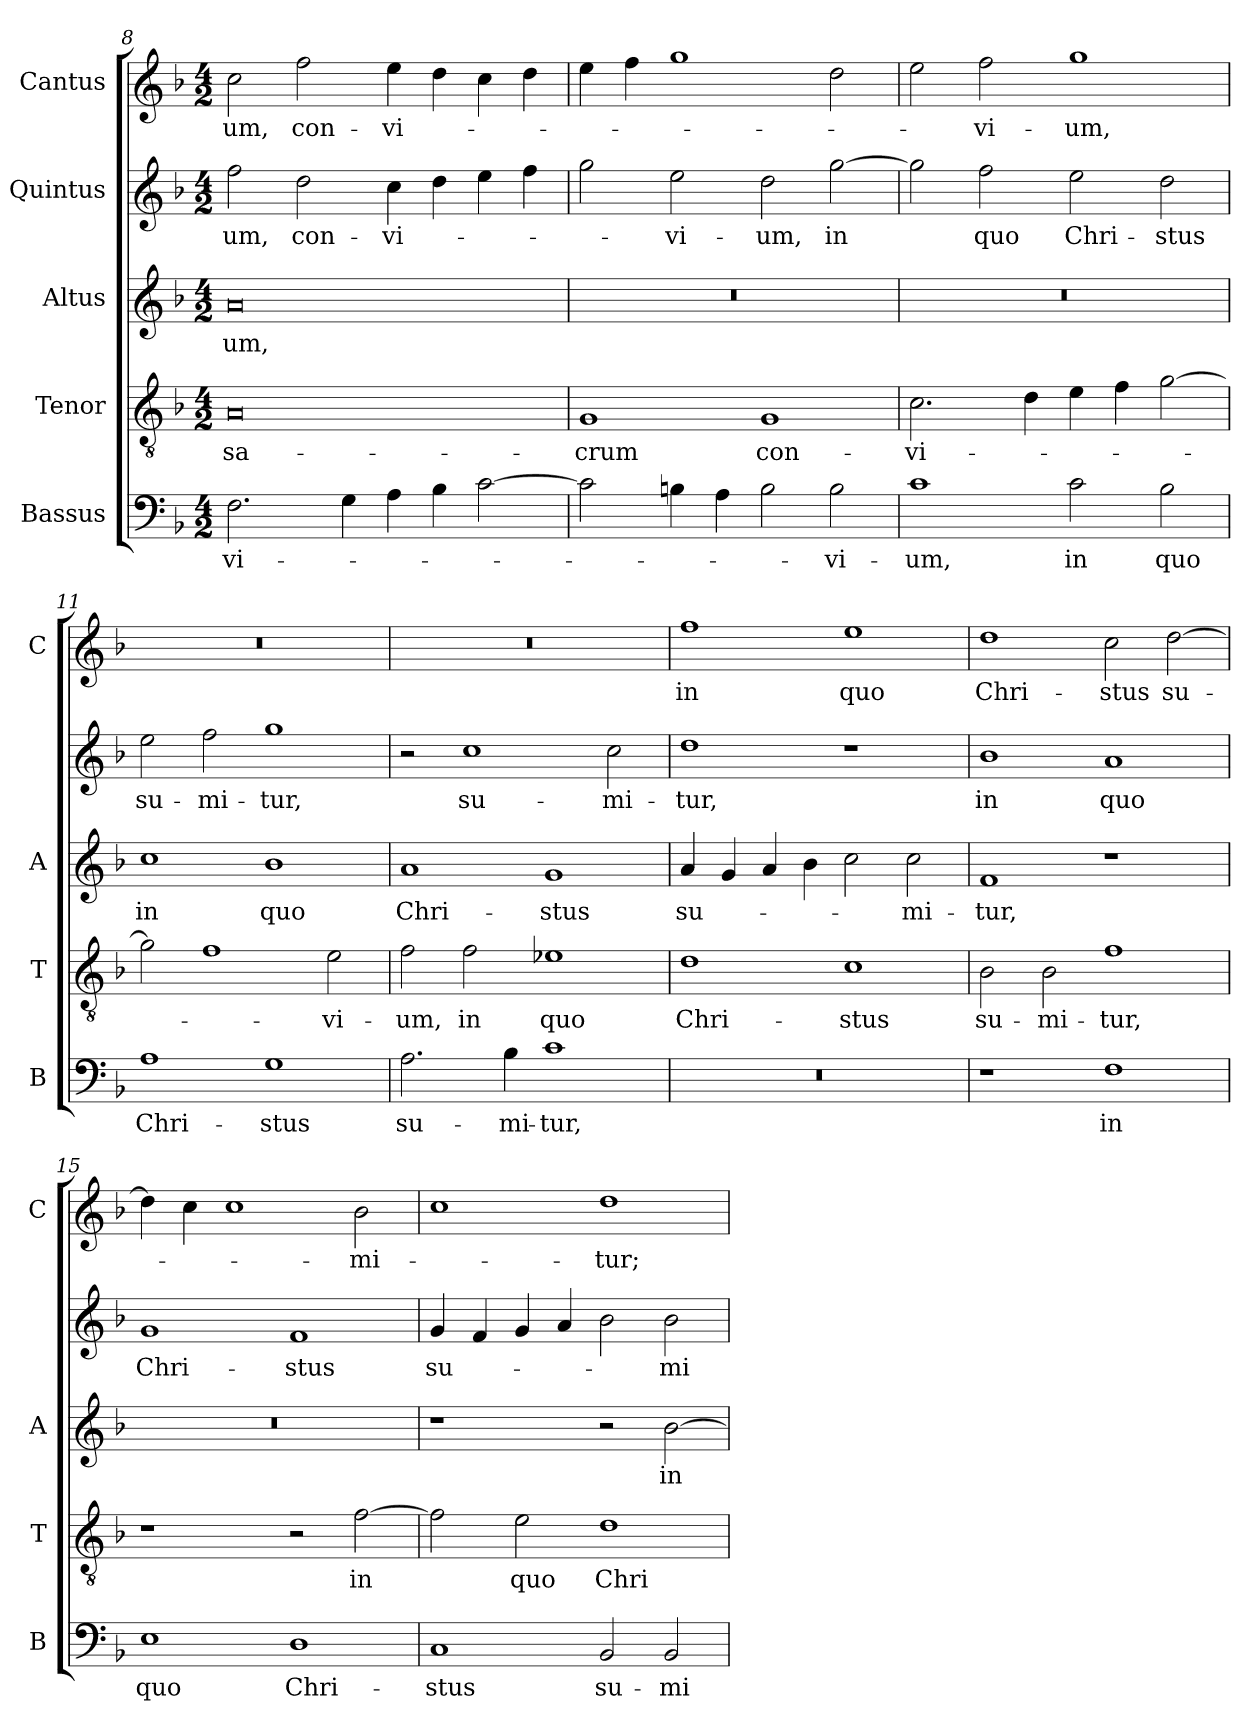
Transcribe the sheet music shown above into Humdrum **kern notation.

**kern	**text	**kern	**text	**kern	**text	**kern	**text	**kern	**text
*part5	*part5	*part4	*part4	*part3	*part3	*part2	*part2	*part1	*part1
*staff5	*staff5	*staff4	*staff4	*staff3	*staff3	*staff2	*staff2	*staff1	*staff1
*I"Bassus	*	*I"Tenor	*	*I"Altus	*	*I"Quintus	*	*I"Cantus	*
*I'B	*	*I'T	*	*I'A	*	*	*	*I'C	*
*clefF4	*	*clefGv2	*	*clefG2	*	*clefG2	*	*clefG2	*
*k[b-]	*	*k[b-]	*	*k[b-]	*	*k[b-]	*	*k[b-]	*
*F:	*	*F:	*	*F:	*	*F:	*	*F:	*
*M4/2	*	*M4/2	*	*M4/2	*	*M4/2	*	*M4/2	*
=8	=8	=8	=8	=8	=8	=8	=8	=8	=8
!	!LO:LY:b	!	!LO:LY:b	!	!LO:LY:b	!	!LO:LY:b	!	!LO:LY:b
2.F\	-vi-	0A	sa-	0a	-um,	2ff\	-um,	2cc\	-um,
!	!	!	!	!	!	!	!LO:LY:b	!	!LO:LY:b
.	.	.	.	.	.	2dd\	con-	2ff\	con-
4G\	.	.	.	.	.	.	.	.	.
!	!	!	!	!	!	!	!LO:LY:b	!	!LO:LY:b
4A\	.	.	.	.	.	4cc\	-vi-	4ee\	-vi-
4B-\	.	.	.	.	.	4dd\	.	4dd\	.
[2c\	.	.	.	.	.	4ee\	.	4cc\	.
.	.	.	.	.	.	4ff\	.	4dd\	.
=9	=9	=9	=9	=9	=9	=9	=9	=9	=9
!	!	!	!LO:LY:b	!	!	!	!	!	!
2c\]	.	1G	-crum	0r	.	2gg\	.	4ee\	.
.	.	.	.	.	.	.	.	4ff\	.
!	!	!	!	!	!	!	!LO:LY:b	!	!
4Bn\	.	.	.	.	.	2ee\	-vi-	1gg	.
4A\	.	.	.	.	.	.	.	.	.
!	!	!	!LO:LY:b	!	!	!	!LO:LY:b	!	!
2B\	.	1G	con-	.	.	2dd\	-um,	.	.
!	!LO:LY:b	!	!	!	!	!	!LO:LY:b	!	!
2B\	-vi-	.	.	.	.	[2gg\	in	2dd\	.
!!LO:PB:g=z
=10	=10	=10	=10	=10	=10	=10	=10	=10	=10
!	!LO:LY:b	!	!LO:LY:b	!	!	!	!	!	!
1c	-um,	2.c\	-vi-	0r	.	2gg\]	.	2ee\	.
!	!	!	!	!	!	!	!LO:LY:b	!	!LO:LY:b
.	.	.	.	.	.	2ff\	quo	2ff\	-vi-
.	.	4d\	.	.	.	.	.	.	.
!	!LO:LY:b	!	!	!	!	!	!LO:LY:b	!	!LO:LY:b
2c\	in	4e\	.	.	.	2ee\	Chri-	1gg	-um,
.	.	4f\	.	.	.	.	.	.	.
!	!LO:LY:b	!	!	!	!	!	!LO:LY:b	!	!
2B-\	quo	[2g\	.	.	.	2dd\	-stus	.	.
=11	=11	=11	=11	=11	=11	=11	=11	=11	=11
!	!LO:LY:b	!	!	!	!LO:LY:b	!	!LO:LY:b	!	!
1A	Chri-	2g\]	.	1cc	in	2ee\	su-	0r	.
!	!	!	!	!	!	!	!LO:LY:b	!	!
.	.	1f	.	.	.	2ff\	-mi-	.	.
!	!LO:LY:b	!	!	!	!LO:LY:b	!	!LO:LY:b	!	!
1G	-stus	.	.	1b-	quo	1gg	-tur,	.	.
!	!	!	!LO:LY:b	!	!	!	!	!	!
.	.	2e\	-vi-	.	.	.	.	.	.
=12	=12	=12	=12	=12	=12	=12	=12	=12	=12
!	!LO:LY:b	!	!LO:LY:b	!	!LO:LY:b	!	!	!	!
2.A\	su-	2f\	-um,	1a	Chri-	2r	.	0r	.
!	!	!	!LO:LY:b	!	!	!	!LO:LY:b	!	!
.	.	2f\	in	.	.	1cc	su-	.	.
!	!LO:LY:b	!	!	!	!	!	!	!	!
4B-\	-mi-	.	.	.	.	.	.	.	.
!	!LO:LY:b	!	!LO:LY:b	!	!LO:LY:b	!	!	!	!
1c	-tur,	1e-X	quo	1g	-stus	.	.	.	.
!	!	!	!	!	!	!	!LO:LY:b	!	!
.	.	.	.	.	.	2cc\	-mi-	.	.
=13	=13	=13	=13	=13	=13	=13	=13	=13	=13
!	!	!	!LO:LY:b	!	!LO:LY:b	!	!LO:LY:b	!	!LO:LY:b
0r	.	1d	Chri-	4a/	su-	1dd	-tur,	1ff	in
.	.	.	.	4g/	.	.	.	.	.
.	.	.	.	4a/	.	.	.	.	.
.	.	.	.	4b-\	.	.	.	.	.
!	!	!	!LO:LY:b	!	!	!	!	!	!LO:LY:b
.	.	1c	-stus	2cc\	.	1r	.	1ee	quo
!	!	!	!	!	!LO:LY:b	!	!	!	!
.	.	.	.	2cc\	-mi-	.	.	.	.
=14	=14	=14	=14	=14	=14	=14	=14	=14	=14
!	!	!	!LO:LY:b	!	!LO:LY:b	!	!LO:LY:b	!	!LO:LY:b
1r	.	2B-\	su-	1f	-tur,	1b-	in	1dd	Chri-
!	!	!	!LO:LY:b	!	!	!	!	!	!
.	.	2B-\	-mi-	.	.	.	.	.	.
!	!LO:LY:b	!	!LO:LY:b	!	!	!	!LO:LY:b	!	!LO:LY:b
1F	in	1f	-tur,	1r	.	1a	quo	2cc\	-stus
!	!	!	!	!	!	!	!	!	!LO:LY:b
.	.	.	.	.	.	.	.	[2dd\	su-
!!LO:LB:g=z
=15	=15	=15	=15	=15	=15	=15	=15	=15	=15
!	!LO:LY:b	!	!	!	!	!	!LO:LY:b	!	!
1E	quo	1r	.	0r	.	1g	Chri-	4dd\]	.
.	.	.	.	.	.	.	.	4cc\	.
.	.	.	.	.	.	.	.	1cc	.
!	!LO:LY:b	!	!	!	!	!	!LO:LY:b	!	!
1D	Chri-	2r	.	.	.	1f	-stus	.	.
!	!	!	!LO:LY:b	!	!	!	!	!	!LO:LY:b
.	.	[2f\	in	.	.	.	.	2b-\	-mi-
=16	=16	=16	=16	=16	=16	=16	=16	=16	=16
!	!LO:LY:b	!	!	!	!	!	!LO:LY:b	!	!
1C	-stus	2f\]	.	1r	.	4g/	su-	1cc	.
.	.	.	.	.	.	4f/	.	.	.
!	!	!	!LO:LY:b	!	!	!	!	!	!
.	.	2e\	quo	.	.	4g/	.	.	.
.	.	.	.	.	.	4a/	.	.	.
!	!LO:LY:b	!	!LO:LY:b	!	!	!	!	!	!LO:LY:b
2BB-/	su-	1d	Chri-	2r	.	2b-\	.	1dd	-tur;
!	!LO:LY:b	!	!	!	!LO:LY:b	!	!LO:LY:b	!	!
2BB-/	-mi-	.	.	[2b-\	in	2b-\	-mi-	.	.
=	=	=	=	=	=	=	=	=	=
*-	*-	*-	*-	*-	*-	*-	*-	*-	*-
